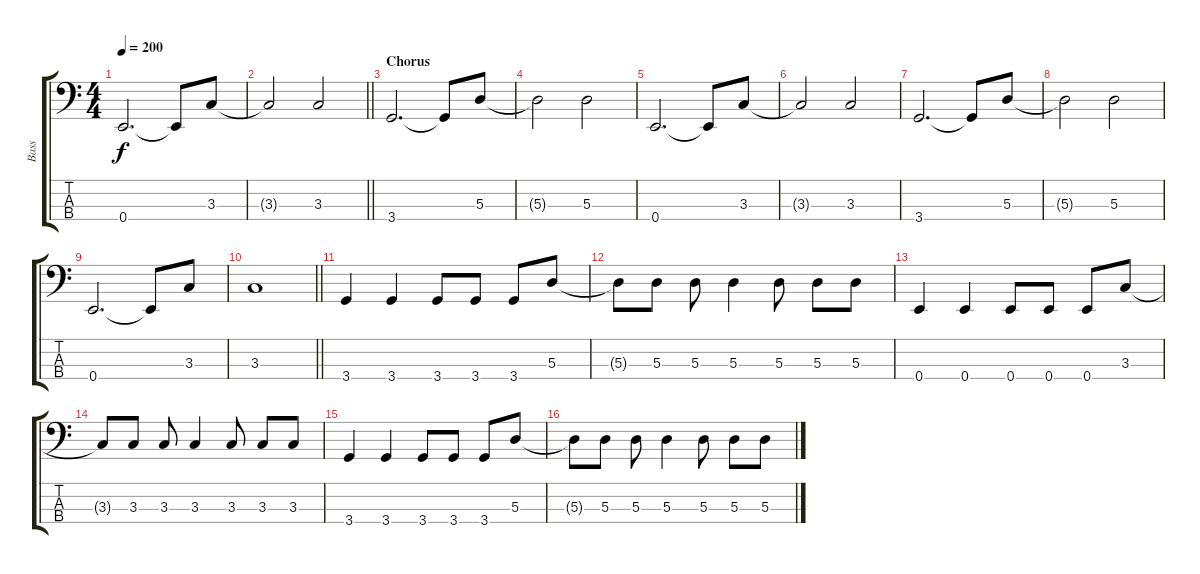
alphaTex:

\track ("Bass" "Bass") {instrument electricbassfinger}
\staff {score tabs}
\tuning (G2 D2 A1 E1) {hide}
\ts (4 4)
\tempo 200
\clef f4
\ks c
0.4.2{d dy f} 0.4{t}.8 3.3.8 |
\barLineRight lightlight
3.3{t}.2 3.3.2 |
\section ("" "Chorus")
3.4.2{d} 3.4{t}.8 5.3.8 |
5.3{t}.2 5.3.2 |
0.4.2{d} 0.4{t}.8 3.3.8 |
3.3{t}.2 3.3.2 |
3.4.2{d} 3.4{t}.8 5.3.8 |
5.3{t}.2 5.3.2 |
0.4.2{d} 0.4{t}.8 3.3.8 |
\barLineRight lightlight
3.3.1 |
\section ("" "")
3.4.4 3.4.4 3.4.8 3.4.8 3.4.8 5.3.8 |
5.3{t}.8 5.3.8 5.3.8 5.3.4 5.3.8 5.3.8 5.3.8 |
0.4.4 0.4.4 0.4.8 0.4.8 0.4.8 3.3.8 |
3.3{t}.8 3.3.8 3.3.8 3.3.4 3.3.8 3.3.8 3.3.8 |
3.4.4 3.4.4 3.4.8 3.4.8 3.4.8 5.3.8 |
5.3{t}.8 5.3.8 5.3.8 5.3.4 5.3.8 5.3.8 5.3.8
